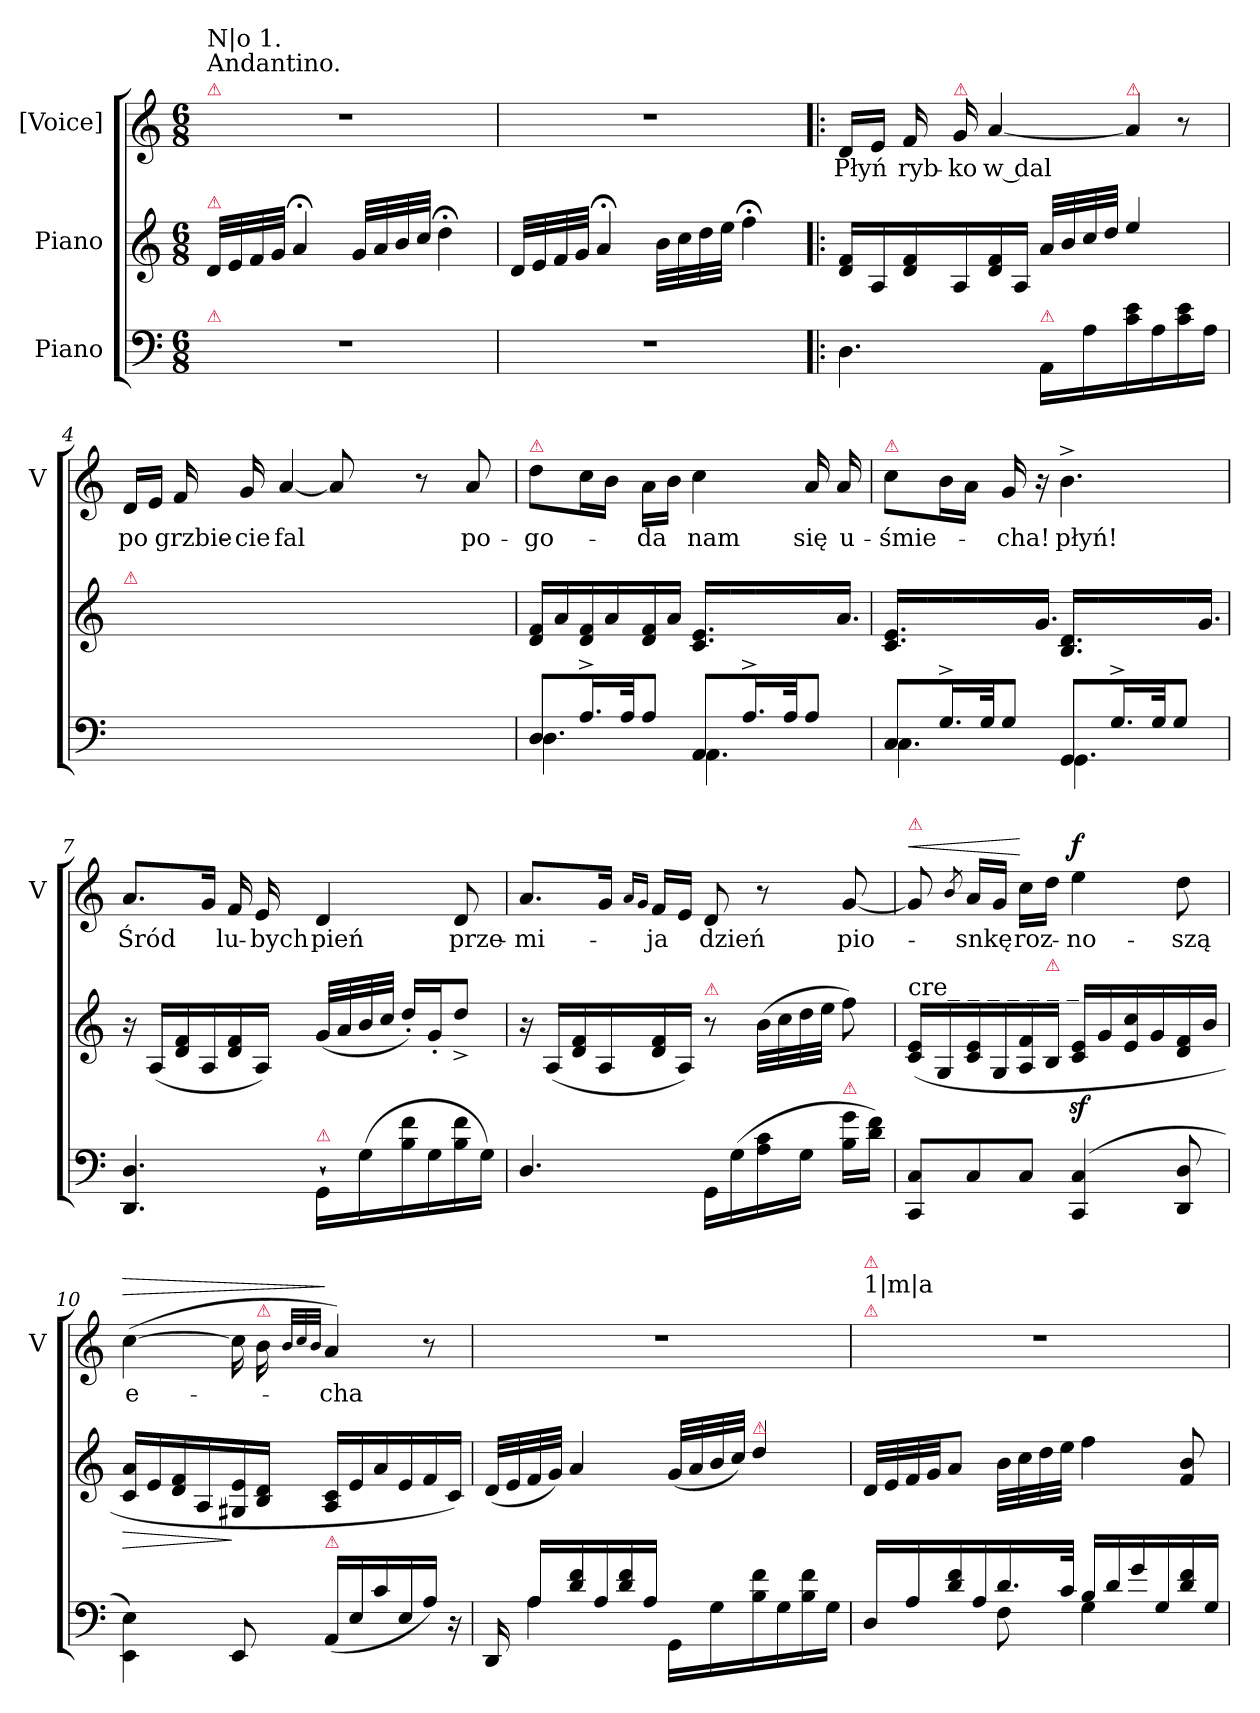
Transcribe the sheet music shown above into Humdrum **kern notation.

**kern	**kern	**dynam	**kern	**text	**dynam
*part3	*part2	*part2	*part1	*part1	*part1
*staff3	*staff2	*staff2	*staff1	*staff1	*staff1
*I"Piano	*I"Piano	*	*I"[Voice]	*	*
*	*	*	*I'V	*	*
*clefF4	*clefG2	*	*clefG2	*	*
*k[]	*k[]	*	*k[]	*	*
*a:	*a:	*	*a:	*	*
*M6/8	*M6/8	*	*M6/8	*	*
=1	=1	=1	=1	=1	=1
!	!	!	!LO:TX:a:color=crimson:t=⚠	!	!
!	!	!	!LO:TX:a:t=Andantino.	!	!
!	!	!	!LO:TX:a:t=N|o 1.	!	!
!	!LO:TX:a:color=crimson:t=⚠	!	!	!	!
!LO:TX:a:color=crimson:t=⚠	!	!	!	!	!
2.r	32d/LLL	.	2.r	.	.
.	32e/	.	.	.	.
.	32f/	.	.	.	.
.	32g/JJJ	.	.	.	.
.	4a;</	.	.	.	.
.	32g/LLL	.	.	.	.
.	32a/	.	.	.	.
.	32b/	.	.	.	.
.	32cc/JJJ	.	.	.	.
.	4dd;<\	.	.	.	.
=2	=2	=2	=2	=2	=2
2.r	32d/LLL	.	2.r	.	.
.	32e/	.	.	.	.
.	32f/	.	.	.	.
.	32g/JJJ	.	.	.	.
.	4a;</	.	.	.	.
.	32b\LLL	.	.	.	.
.	32cc\	.	.	.	.
.	32dd\	.	.	.	.
.	32ee\JJJ	.	.	.	.
.	4ff;<\	.	.	.	.
=3!|:	=3!|:	=3!|:	=3!|:	=3!|:	=3!|:
4.D\	16d/ 16f/LL	.	16d/LL	Płyń	.
.	16A/	.	16e/JJ	.	.
.	16d/ 16f/	.	16f/	ryb-	.
!	!	!	!LO:TX:a:color=crimson:t=⚠	!	!
.	16A/	.	16g/	-ko	.
.	16d/ 16f/	.	[4a/	w dal	.
.	16A/JJ	.	.	.	.
!LO:TX:a:color=crimson:t=⚠	!	!	!	!	!
16AA/LL	32a/LLL	.	.	.	.
.	32b/	.	.	.	.
16A\	32cc/	.	.	.	.
.	32dd/JJJ	.	.	.	.
!	!	!	!LO:TX:a:color=crimson:t=⚠	!	!
!	!	!	!LO:N:vis=4	!	!
16c\ 16e\	4ee/	.	8a/]	.	.
16A\	.	.	.	.	.
16c\ 16e\	.	.	8r	.	.
16A\JJ	.	.	.	.	.
=4	=4	=4	=4	=4	=4
!	!LO:TX:a:color=crimson:t=⚠	!	!	!	!
4.D\yy	16dyy/ 16fyy/LL	.	16d/LL	po	.
.	16Ayy/ 16cyy/	.	16e/JJ	.	.
.	16dyy/ 16fyy/	.	16f/	grzbie-	.
.	16Ayy/ 16cyy/	.	16g/	-cie	.
!	!	!	!LO:N:vis=4	!	!
.	16dyy/ 16fyy/	.	[8a/	fal	.
.	16Ayy/ 16cyy/JJ	.	.	.	.
16AA/LLyy	32a/LLLyy	.	8a/]	.	.
.	32b/yy	.	.	.	.
16A\yy	32cc/yy	.	.	.	.
.	32dd/JJJyy	.	.	.	.
16cyy\ 16eyy\	4ee/yy	.	8r	.	.
16A\yy	.	.	.	.	.
16cyy\ 16eyy\	.	.	8a/	po-	.
16A\JJyy	.	.	.	.	.
=5	=5	=5	=5	=5	=5
*^	*	*	*	*	*
!	!	!	!	!LO:TX:a:color=crimson:t=⚠	!	!
8D/L	4.D\	16d/ 16f/LL	.	8dd\L	-go-	.
.	.	16a/	.	.	.	.
16.A^</L	.	16d/ 16f/	.	16cc\L	.	.
.	.	16a/	.	16b\JJ	.	.
32A/JK	.	.	.	.	.	.
8A/J	.	16d/ 16f/	.	16a\LL	-da	.
.	.	16a/JJ	.	16b\JJ	.	.
!	!	!LO:N:vis=16.	!	!	!	!
8AA/L	4.AA\	16c/ 16e/LL	.	4cc\	nam	.
.	.	16a/yy	.	.	.	.
16.A^</L	.	16cyy/ 16eyy/	.	.	.	.
.	.	16a/yy	.	.	.	.
32A/JK	.	.	.	.	.	.
8A/J	.	16cyy/ 16eyy/	.	16a/	się	.
!	!	!LO:N:vis=16.	!	!	!	!
.	.	16a/JJ	.	16a/	u-	.
=6	=6	=6	=6	=6	=6	=6
!	!	!	!	!LO:TX:a:color=crimson:t=⚠	!	!
!	!	!LO:N:vis=16.	!	!	!	!
8C/L	4.C\	16c/ 16e/LL	.	8cc\L	-śmie-	.
.	.	16g/yy	.	.	.	.
16.G^</L	.	16cyy/ 16eyy/	.	16b\L	.	.
.	.	16g/yy	.	16a\JJ	.	.
32G/JK	.	.	.	.	.	.
8G/J	.	16cyy/ 16eyy/	.	16g/	-cha!	.
!	!	!LO:N:vis=16.	!	!	!	!
.	.	16g/JJ	.	16r	.	.
!	!	!LO:N:vis=16.	!	!	!	!
8GG/L	4.GG\	16B/ 16d/LL	.	4.b^\	płyń!	.
.	.	16g/yy	.	.	.	.
16.G^</L	.	16Byy/ 16dyy/	.	.	.	.
.	.	16g/yy	.	.	.	.
32G/JK	.	.	.	.	.	.
8G/J	.	16Byy/ 16dyy/	.	.	.	.
!	!	!LO:N:vis=16.	!	!	!	!
.	.	16g/JJ	.	.	.	.
*v	*v	*	*	*	*	*
=7	=7	=7	=7	=7	=7
4.DD/ 4.D/	16r	.	8.a/L	Śród	.
.	(16A/LL	.	.	.	.
.	16d/ 16f/	.	.	.	.
.	16A/	.	16g/Jk	.	.
.	16d/ 16f/	.	16f/	lu-	.
.	16A/JJ)	.	16e/	-bych	.
!LO:TX:a:color=crimson:t=⚠	!	!	!	!	!
16GG`</LL	(32g/LLL	.	4d/	pień	.
.	32a/	.	.	.	.
(16G\	32b/	.	.	.	.
.	32cc/JJJ	.	.	.	.
16B\ 16f\	16dd'/LL)	.	.	.	.
16G\	16g'/J	.	.	.	.
16B\ 16f\	8dd^/J	.	8d/	prze-	.
16G\JJ)	.	.	.	.	.
=8	=8	=8	=8	=8	=8
4.D/	16r	.	8.a/L	-mi-	.
.	(16A/LL	.	.	.	.
.	16d/ 16f/	.	.	.	.
.	16A/	.	16g/Jk	.	.
.	.	.	16qqa/LL	.	.
.	.	.	16qqg/JJ	.	.
.	16d/ 16f/	.	16f/LL	-ja	.
.	16A/JJ)	.	16e/JJ	.	.
!	!LO:TX:a:color=crimson:t=⚠	!	!	!	!
16GG/LL	8r	.	8d/	dzień	.
(16G\	.	.	.	.	.
16A\ 16c\	(32b\LLL	.	8r	.	.
.	32cc\	.	.	.	.
16G\JJ	32dd\	.	.	.	.
.	32ee\JJJ	.	.	.	.
!LO:TX:a:color=crimson:t=⚠	!	!	!	!	!
16B\ 16g\LL	8ff\)	.	[8g/	pio-	.
16d\ 16f\JJ)	.	.	.	.	.
=9	=9	=9	=9	=9	=9
!	!	!	!LO:TX:a:color=crimson:t=⚠	!	!
!	!LO:TX:t=cre_ _ _ _ _ _ _	!	!	!	!
!	!	!	!	!	!LO:HP:a
8CC/ 8C/L	(>16c/ 16e/LL	.	8g/]	.	<
.	16G/	.	.	.	.
.	.	.	8qb/	.	.
8C/	16c/ 16e/	.	16a/LL	-snkę	.
.	16G/	.	16g/JJ	.	.
8C/J	16A/ 16f/	.	16cc\LL	roz-	[
!	!LO:TX:a:color=crimson:t=⚠	!	!	!	!
.	16B/JJ	.	16dd\JJ	.	.
!	!	!	!	!	!LO:DY:b
(<4CC/ 4C/	16cz/ 16ez/LL	.	4ee\	-no-	f
.	16g/	.	.	.	.
.	16e/ 16cc/	.	.	.	.
.	16g/	.	.	.	.
8DD/ 8D/	16d/ 16f/	.	8dd\	-szą	.
.	16b/JJ	.	.	.	.
=10	=10	=10	=10	=10	=10
!	!	!LO:HP:b	!	!	!LO:HP:a
4EE\ 4E\)	16c/ 16a/LL	>	([4cc\	e-	>
.	16e/	.	.	.	.
.	16d/ 16f/	.	.	.	.
.	16A/	.	.	.	.
8EE/	16G#X/ 16e/	]	16cc\]	.	.
!	!	!	!LO:TX:a:color=crimson:t=⚠	!	!
.	16B/ 16d/JJ	.	16b\	.	.
.	.	.	32qqb/LLL	.	.
.	.	.	32qqcc/	.	.
.	.	.	32qqb/JJJ	.	.
!LO:TX:a:color=crimson:t=⚠	!	!	!	!	!
(16AA/LL	16A/ 16c/LL	.	4a/)	-cha	]
16E/	16e/	.	.	.	.
16c/	16a/	.	.	.	.
16E/	16e/	.	.	.	.
16A/JJ)	16f/	.	8r	.	.
16r	16c/JJ)	.	.	.	.
=11	=11	=11	=11	=11	=11
*^	*	*	*	*	*
16DD/	16ryy	(32d/LLL	.	2.r	.	.
.	.	32e/	.	.	.	.
16A/LL	4A\	32f/	.	.	.	.
.	.	32g/JJJ)	.	.	.	.
16d\ 16f\	.	4a/	.	.	.	.
16A/	.	.	.	.	.	.
16d\ 16f\	.	.	.	.	.	.
16A/JJ	16ryy	.	.	.	.	.
16GG/LL	4.ryy	(32g/LLL	.	.	.	.
.	.	32a/	.	.	.	.
16G\	.	32b/	.	.	.	.
.	.	32cc/JJJ)	.	.	.	.
!	!	!LO:TX:a:color=crimson:t=⚠	!	!	!	!
16B\ 16f\	.	4dd/	.	.	.	.
16G\	.	.	.	.	.	.
16B\ 16f\	.	.	.	.	.	.
16G\JJ	.	.	.	.	.	.
=12	=12	=12	=12	=12	=12	=12
!	!	!	!	!LO:TX:a:color=crimson:t=⚠	!	!
!	!	!	!	!LO:TX:a:t=1|m|a	!	!
!	!	!	!	!LO:TX:a:color=crimson:t=⚠	!	!
16D/LL	4ryy	32d/LLL	.	2.r	.	.
.	.	32e/	.	.	.	.
16A/	.	32f/	.	.	.	.
.	.	32g/JJ	.	.	.	.
16d\ 16f\	.	8a/J	.	.	.	.
16A/	.	.	.	.	.	.
16.d/	8F\	32b\LLL	.	.	.	.
.	.	32cc\	.	.	.	.
.	.	32dd\	.	.	.	.
32c/JJk	.	32ee\JJJ	.	.	.	.
16B/LL	4G\	4ff\	.	.	.	.
16d/	.	.	.	.	.	.
16g\	.	.	.	.	.	.
16G/	.	.	.	.	.	.
16d\ 16f\	8ryy	8f/ 8b/	.	.	.	.
16G/JJ	.	.	.	.	.	.
*v	*v	*	*	*	*	*
=	=	=	=	=	=
*-	*-	*-	*-	*-	*-
